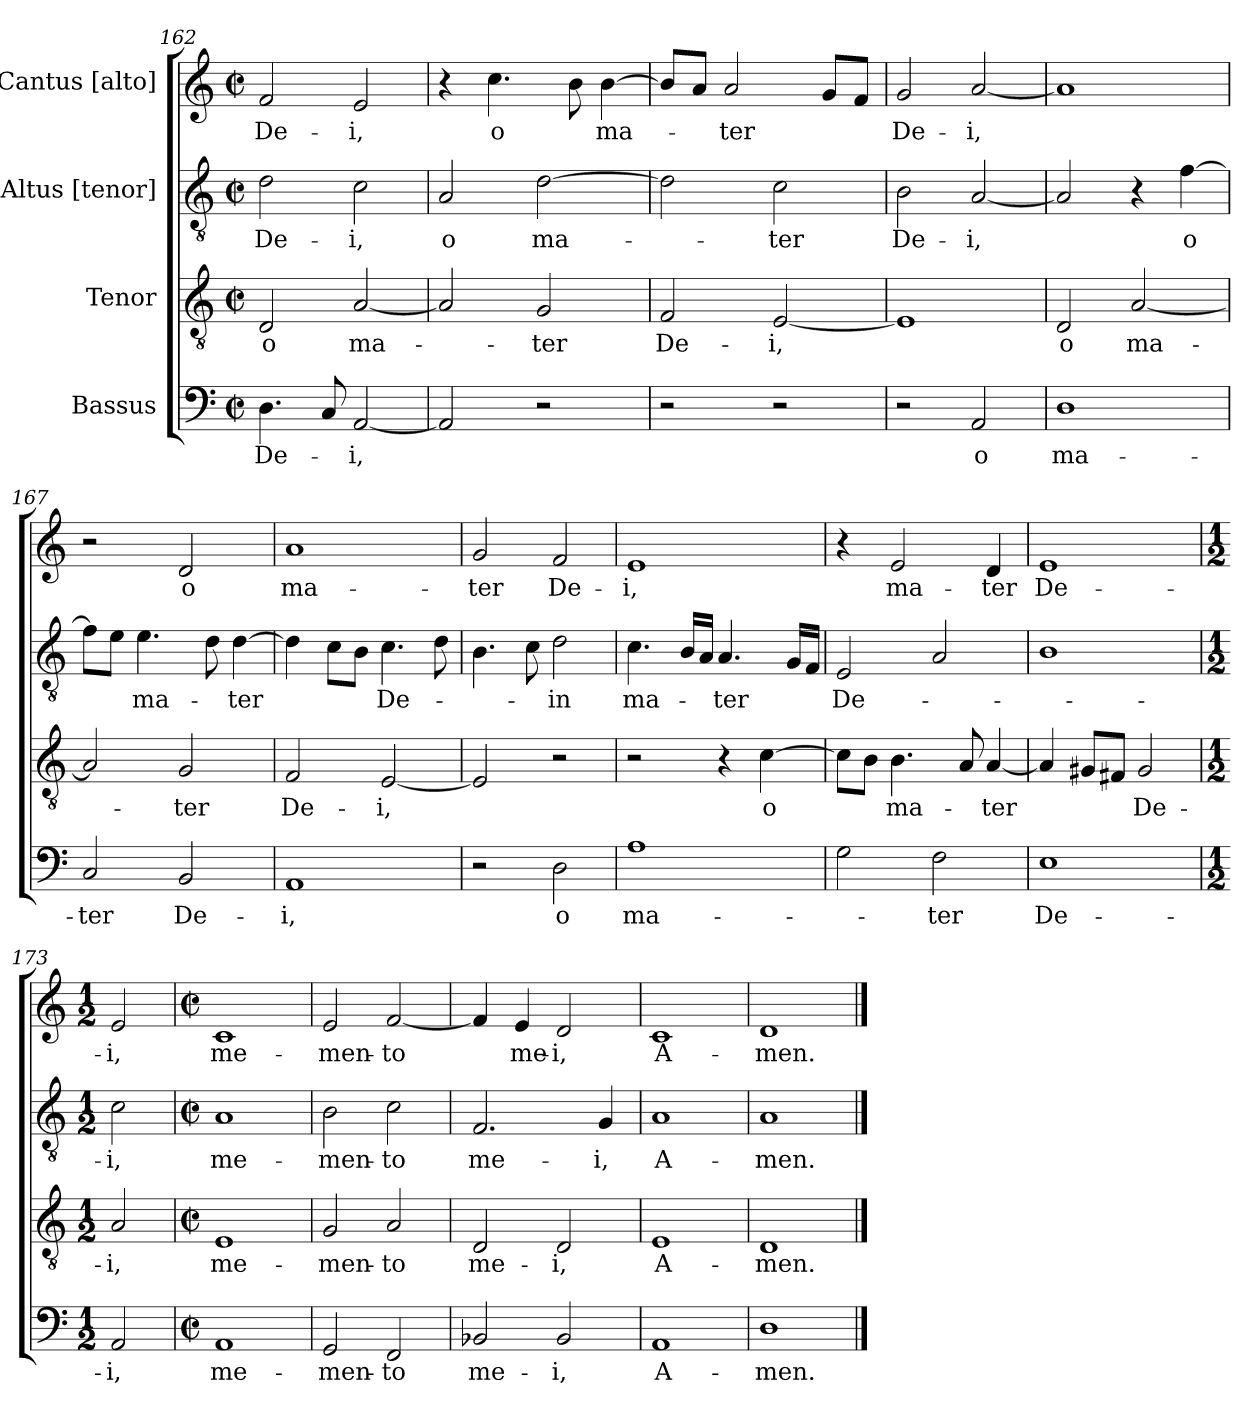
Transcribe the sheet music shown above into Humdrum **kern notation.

**kern	**text	**kern	**text	**kern	**text	**kern	**text
*part4	*part4	*part3	*part3	*part2	*part2	*part1	*part1
*staff4	*staff4	*staff3	*staff3	*staff2	*staff2	*staff1	*staff1
*I"Bassus	*	*I"Tenor	*	*I"Altus [tenor]	*	*I"Cantus [alto]	*
*clefF4	*	*clefGv2	*	*clefGv2	*	*clefG2	*
*k[]	*	*k[]	*	*k[]	*	*k[]	*
*C:	*	*C:	*	*C:	*	*C:	*
*M2/2	*	*M2/2	*	*M2/2	*	*M2/2	*
*met(c|)	*	*met(c|)	*	*met(c|)	*	*met(c|)	*
=162	=162	=162	=162	=162	=162	=162	=162
4.D\	De-	2D/	o	2d\	De-	2f/	De-
8C/	.	.	.	.	.	.	.
[2AA/	-i,	[2A/	ma-	2c\	-i,	2e/	-i,
=163	=163	=163	=163	=163	=163	=163	=163
2AA/]	.	2A/]	.	2A/	o	4r	.
.	.	.	.	.	.	4.cc\	o
2r	.	2G/	-ter	[2d\	ma-	.	.
.	.	.	.	.	.	8b\	.
.	.	.	.	.	.	[4b\	ma-
=164	=164	=164	=164	=164	=164	=164	=164
2r	.	2F/	De-	2d\]	.	8b/L]	.
.	.	.	.	.	.	8a/J	.
.	.	.	.	.	.	2a/	-ter
2r	.	[2E/	-i,	2c\	-ter	.	.
.	.	.	.	.	.	8g/L	.
.	.	.	.	.	.	8f/J	.
=165	=165	=165	=165	=165	=165	=165	=165
2r	.	1E]	.	2B\	De-	2g/	De-
2AA/	o	.	.	[2A/	-i,	[2a/	-i,
!!LO:LB:g=z
=166	=166	=166	=166	=166	=166	=166	=166
1D	ma-	2D/	o	2A/]	.	1a]	.
.	.	[2A/	ma-	4r	.	.	.
.	.	.	.	[4f\	o	.	.
=167	=167	=167	=167	=167	=167	=167	=167
2C/	-ter	2A/]	.	8f\L]	.	2r	.
.	.	.	.	8e\J	.	.	.
.	.	.	.	4.e\	ma-	.	.
2BB/	De-	2G/	-ter	.	.	2d/	o
.	.	.	.	8d\	.	.	.
.	.	.	.	[4d\	-ter	.	.
=168	=168	=168	=168	=168	=168	=168	=168
1AA	-i,	2F/	De-	4d\]	.	1a	ma-
.	.	.	.	8c\L	.	.	.
.	.	.	.	8B\J	.	.	.
.	.	[2E/	-i,	4.c\	De-	.	.
.	.	.	.	8d\	.	.	.
=169	=169	=169	=169	=169	=169	=169	=169
2r	.	2E/]	.	4.B\	.	2g/	-ter
.	.	.	.	8c\	.	.	.
2D\	o	2r	.	2d\	-in	2f/	De-
=170	=170	=170	=170	=170	=170	=170	=170
1A	ma-	2r	.	4.c\	ma-	1e	-i,
.	.	.	.	16B/LL	.	.	.
.	.	.	.	16A/JJ	.	.	.
.	.	4r	.	4.A/	-ter	.	.
.	.	[4c\	o	.	.	.	.
.	.	.	.	16G/LL	.	.	.
.	.	.	.	16F/JJ	.	.	.
=171	=171	=171	=171	=171	=171	=171	=171
2G\	.	8c\L]	.	2E/	De-	4r	.
.	.	8B\J	.	.	.	.	.
.	.	4.B\	ma-	.	.	2e/	ma-
2F\	-ter	.	.	2A/	.	.	.
.	.	8A/	.	.	.	.	.
.	.	[4A/	-ter	.	.	4d/	-ter
!!LO:LB:g=z
=172	=172	=172	=172	=172	=172	=172	=172
1E	De-	4A/]	.	1B	.	1e	De-
.	.	8G#X/L	.	.	.	.	.
.	.	8F#X/J	.	.	.	.	.
.	.	2G#/	De-	.	.	.	.
=173	=173	=173	=173	=173	=173	=173	=173
*M1/2	*	*M1/2	*	*M1/2	*	*M1/2	*
2AA/	-i,	2A/	-i,	2c\	-i,	2e/	-i,
=174	=174	=174	=174	=174	=174	=174	=174
*M2/2	*	*M2/2	*	*M2/2	*	*M2/2	*
*met(c|)	*	*met(c|)	*	*met(c|)	*	*met(c|)	*
1AA	me-	1E	me-	1A	me-	1c	me-
=175	=175	=175	=175	=175	=175	=175	=175
2GG/	-men-	2G/	-men-	2B\	-men-	2e/	-men-
2FF/	-to	2A/	-to	2c\	-to	[2f/	-to
=176	=176	=176	=176	=176	=176	=176	=176
2BB-X/	me-	2D/	me-	2.F/	me-	4f/]	.
.	.	.	.	.	.	4e/	me-
2BB-/	-i,	2D/	-i,	.	.	2d/	-i,
.	.	.	.	4G/	-i,	.	.
=177	=177	=177	=177	=177	=177	=177	=177
1AA	A-	1E	A-	1A	A-	1c	A-
=178	=178	=178	=178	=178	=178	=178	=178
1D	-men.	1D	-men.	1A	-men.	1d	-men.
==	==	==	==	==	==	==	==
*-	*-	*-	*-	*-	*-	*-	*-
